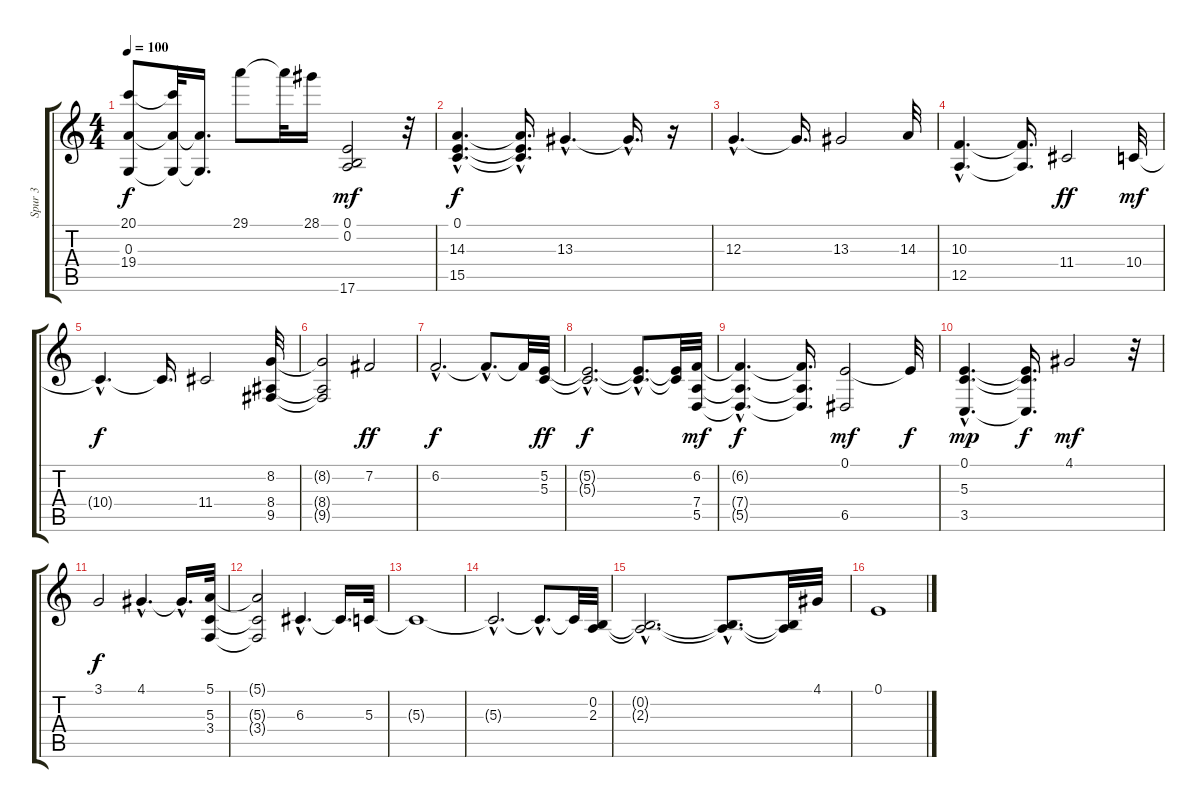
\track ("Spur 3" "Spur 3") {instrument stringensemble1}
\staff {score tabs}
\tuning (E4 B3 G3 D3 A2 E2) {hide}
\ts (4 4)
\tempo 100
\clef g2
\ks c
(20.1{t} 0.3{t} 19.4{t}).8{dy f} (20.1{t} 0.3{t} 19.4{t}).32 (0.3{t} 19.4{t}).16{d} 29.1.8 29.1{t}.32 28.1.16 (0.1 0.2 17.6).2{dy mf} r.32 |
(0.1{hac} 14.3{hac} 15.5{hac}).4{d dy f} (0.1{hac t} 14.3{t} 15.5{hac t}).16{d} 13.3{hac}.4{d} 13.3{hac t}.16{d} r.16 |
12.3{hac}.4{d} 12.3{t}.16{d} 13.3.2 14.3.32 |
(10.3{hac} 12.5{hac}).4{d} (10.3{t} 12.5{t}).16{d} 11.4.2{dy ff} 10.4.32{dy mf} |
10.4{hac t}.4{d dy f} 10.4{t}.16{d} 11.4.2 (8.2 8.4 9.5).32 |
(8.2{t} 8.4{t} 9.5{t}).2 7.2.2{dy ff} |
6.2{hac}.2{d dy f} 6.2{hac t}.8{d} 6.2{t}.32 (5.2 5.3).32{dy ff} |
(5.2{hac t} 5.3{hac t}).2{d dy f} (5.2{hac t} 5.3{hac t}).8{d} (5.2{t} 5.3{t}).32 (6.2 7.4 5.5).32{dy mf} |
(6.2{hac t} 7.4{hac t} 5.5{hac t}).4{d dy f} (6.2{t} 7.4{t} 5.5{t}).16{d} (0.1 6.5).2{dy mf} 0.1{t}.32{dy f} |
(0.1{hac} 5.3{hac} 3.5{hac}).4{d dy mp} (0.1{t} 5.3{t} 3.5{t}).16{d dy f} 4.1.2{dy mf} r.32 |
3.1.2{dy f} 4.1{hac}.4{d} 4.1{hac t}.16{d} (5.1 5.3 3.4).32 |
(5.1{t} 5.3{t} 3.4{t}).2 6.3{hac}.4{d} 6.3{t}.16{d} 5.3.32 |
5.3{t}.1 |
5.3{hac t}.2{d} 5.3{hac t}.8{d} 5.3{t}.32 (0.2 2.3).32 |
(0.2{hac t} 2.3{hac t}).2{d} (0.2{hac t} 2.3{hac t}).8{d} (0.2{t} 2.3{t}).32 4.1.32 |
0.1.1
